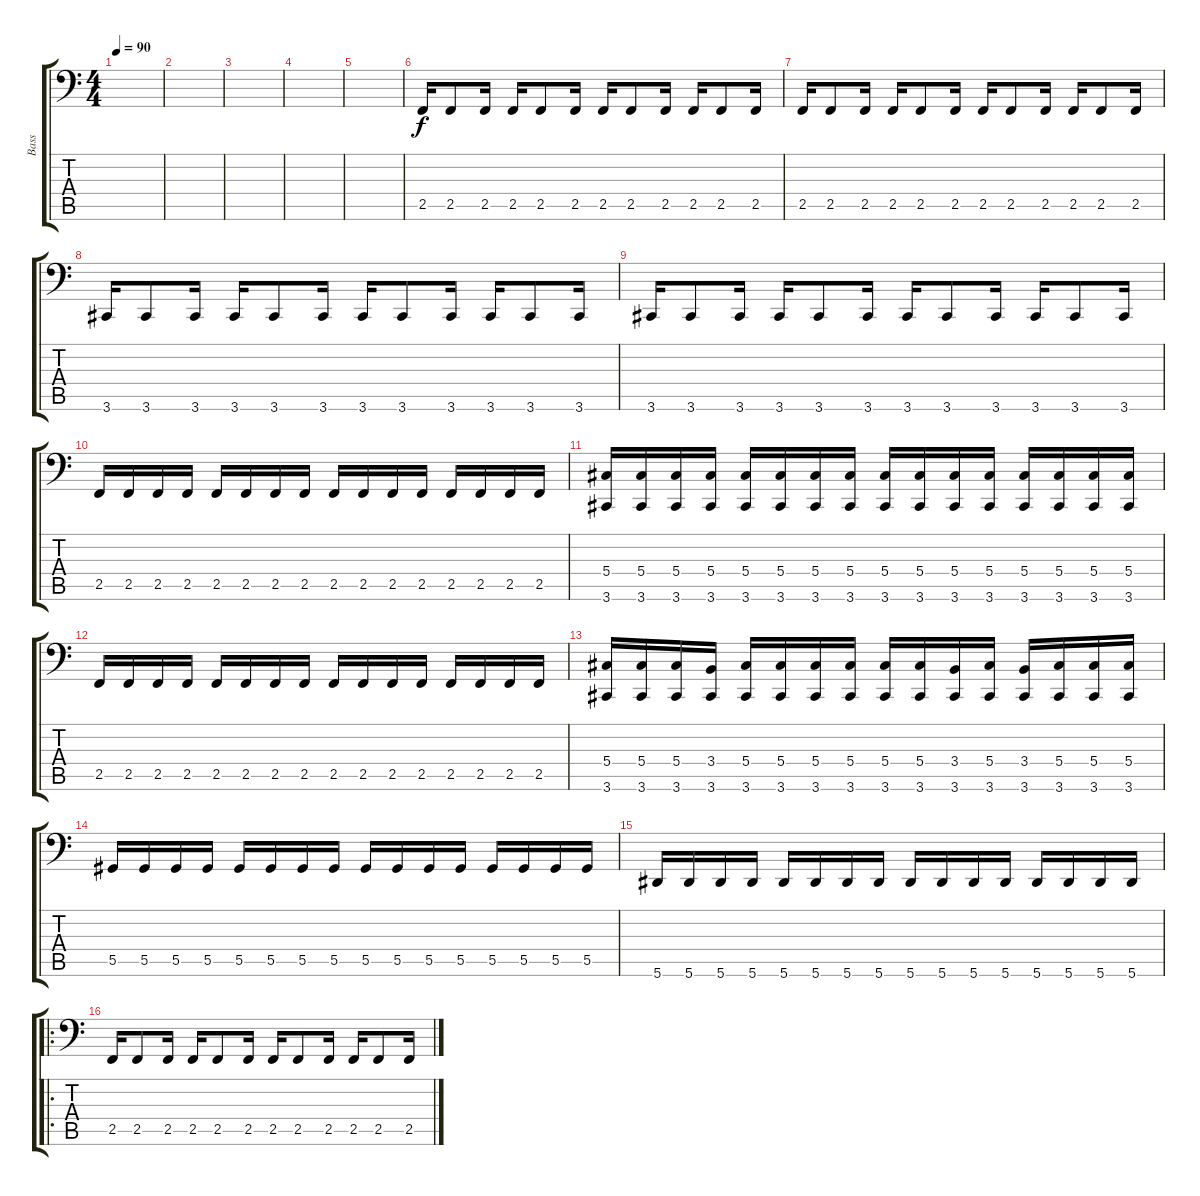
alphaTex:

\track ("Bass" "Bass") {instrument electricbasspick}
\staff {score tabs}
\tuning (Bb2 Gb2 Db2 Ab1 Eb1 Bb0) {hide}
\ts (4 4)
\tempo 90
\clef f4
\ks c
|
|
|
|
|
2.5.16 2.5.8 2.5.16 2.5.16 2.5.8 2.5.16 2.5.16 2.5.8 2.5.16 2.5.16 2.5.8 2.5.16 |
2.5.16 2.5.8 2.5.16 2.5.16 2.5.8 2.5.16 2.5.16 2.5.8 2.5.16 2.5.16 2.5.8 2.5.16 |
3.6.16 3.6.8 3.6.16 3.6.16 3.6.8 3.6.16 3.6.16 3.6.8 3.6.16 3.6.16 3.6.8 3.6.16 |
3.6.16 3.6.8 3.6.16 3.6.16 3.6.8 3.6.16 3.6.16 3.6.8 3.6.16 3.6.16 3.6.8 3.6.16 |
2.5.16 2.5.16 2.5.16 2.5.16 2.5.16 2.5.16 2.5.16 2.5.16 2.5.16 2.5.16 2.5.16 2.5.16 2.5.16 2.5.16 2.5.16 2.5.16 |
(5.4 3.6).16 (5.4 3.6).16 (5.4 3.6).16 (5.4 3.6).16 (5.4 3.6).16 (5.4 3.6).16 (5.4 3.6).16 (5.4 3.6).16 (5.4 3.6).16 (5.4 3.6).16 (5.4 3.6).16 (5.4 3.6).16 (5.4 3.6).16 (5.4 3.6).16 (5.4 3.6).16 (5.4 3.6).16 |
2.5.16 2.5.16 2.5.16 2.5.16 2.5.16 2.5.16 2.5.16 2.5.16 2.5.16 2.5.16 2.5.16 2.5.16 2.5.16 2.5.16 2.5.16 2.5.16 |
(5.4 3.6).16 (5.4 3.6).16 (5.4 3.6).16 (3.4 3.6).16 (5.4 3.6).16 (5.4 3.6).16 (5.4 3.6).16 (5.4 3.6).16 (5.4 3.6).16 (5.4 3.6).16 (3.4 3.6).16 (5.4 3.6).16 (3.4 3.6).16 (5.4 3.6).16 (5.4 3.6).16 (5.4 3.6).16 |
5.5.16 5.5.16 5.5.16 5.5.16 5.5.16 5.5.16 5.5.16 5.5.16 5.5.16 5.5.16 5.5.16 5.5.16 5.5.16 5.5.16 5.5.16 5.5.16 |
5.6.16 5.6.16 5.6.16 5.6.16 5.6.16 5.6.16 5.6.16 5.6.16 5.6.16 5.6.16 5.6.16 5.6.16 5.6.16 5.6.16 5.6.16 5.6.16 |
\ro
2.5.16 2.5.8 2.5.16 2.5.16 2.5.8 2.5.16 2.5.16 2.5.8 2.5.16 2.5.16 2.5.8 2.5.16
